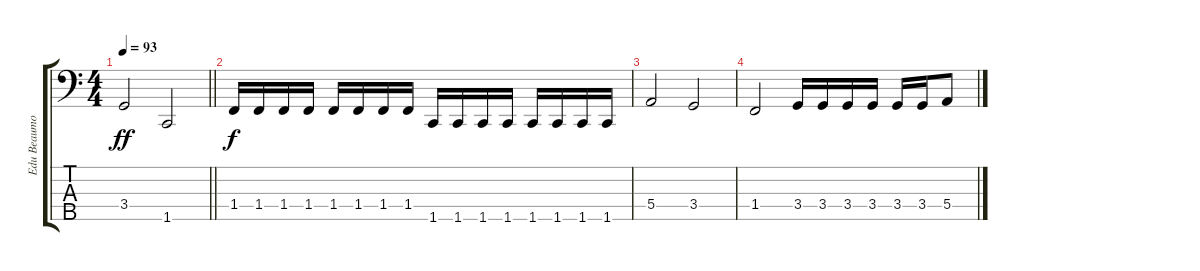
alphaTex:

\track ("Edu Beaumont \"El Piñas\"" "Edu Beaumo") {instrument electricbassfinger}
\staff {score tabs}
\tuning (G2 D2 A1 E1 B0) {hide}
\ts (4 4)
\tempo 93
\clef f4
\barLineRight lightlight
\ks c
3.4.2{dy ff} 1.5.2 |
1.4.16{dy f} 1.4.16 1.4.16 1.4.16 1.4.16 1.4.16 1.4.16 1.4.16 1.5.16 1.5.16 1.5.16 1.5.16 1.5.16 1.5.16 1.5.16 1.5.16 |
5.4.2 3.4.2 |
1.4.2 3.4.16 3.4.16 3.4.16 3.4.16 3.4.16 3.4.16 5.4.8
